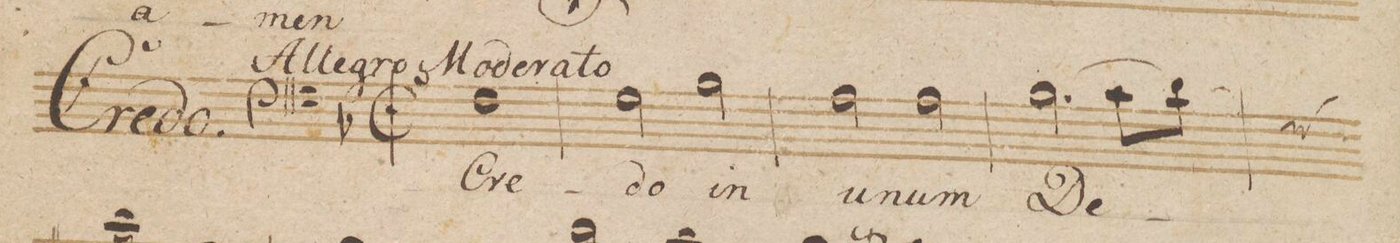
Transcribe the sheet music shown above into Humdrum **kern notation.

**kern	**text	**dynam
*I"Basso.	*	*
*clefF4	*	*
*k[b-]	*	*
*met(c|)	*	*
*M2/2	*	*
*2\right	*	*
1F	Cre-	.
=2	=2	=2
2G\	-do	.
2B-\	in	.
=3	=3	=3
2A\	u-	.
2A\	-num	.
=4	=4	=4
(2.B-\	De-	.
8c\L	.	.
8d\J)	.	.
*custos:G	*	*
=5	=5	=5
*-	*-	*-
